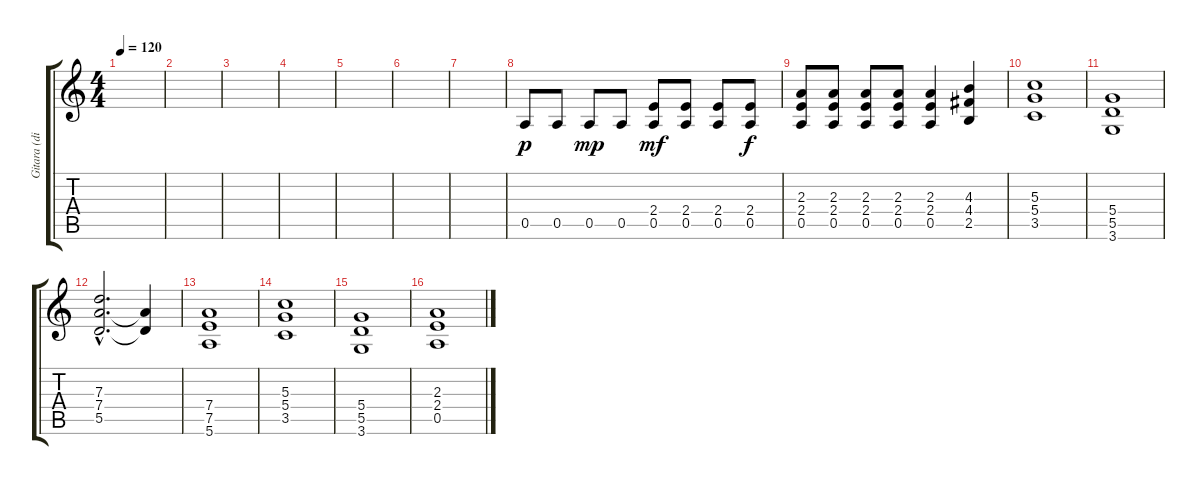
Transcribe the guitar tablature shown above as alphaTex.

\track ("Gitara (distorzija)" "Gitara (di") {instrument distortionguitar}
\staff {score tabs}
\tuning (E4 B3 G3 D3 A2 E2) {hide}
\ts (4 4)
\tempo 120
\clef g2
\ks c
|
|
|
|
|
|
|
0.5.8{dy p} 0.5.8 0.5.8{dy mp} 0.5.8 (2.4 0.5).8{dy mf} (2.4 0.5).8 (2.4 0.5).8 (2.4 0.5).8{dy f} |
(2.3 2.4 0.5).8 (2.3 2.4 0.5).8 (2.3 2.4 0.5).8 (2.3 2.4 0.5).8 (2.3 2.4 0.5).4 (4.3 4.4 2.5).4 |
(5.3 5.4 3.5).1 |
(5.4 5.5 3.6).1 |
(7.3{hac} 7.4{hac} 5.5{hac}).2{d} (7.4{t} 5.5{t}).4 |
(7.4 7.5 5.6).1 |
(5.3 5.4 3.5).1 |
(5.4 5.5 3.6).1 |
(2.3 2.4 0.5).1
